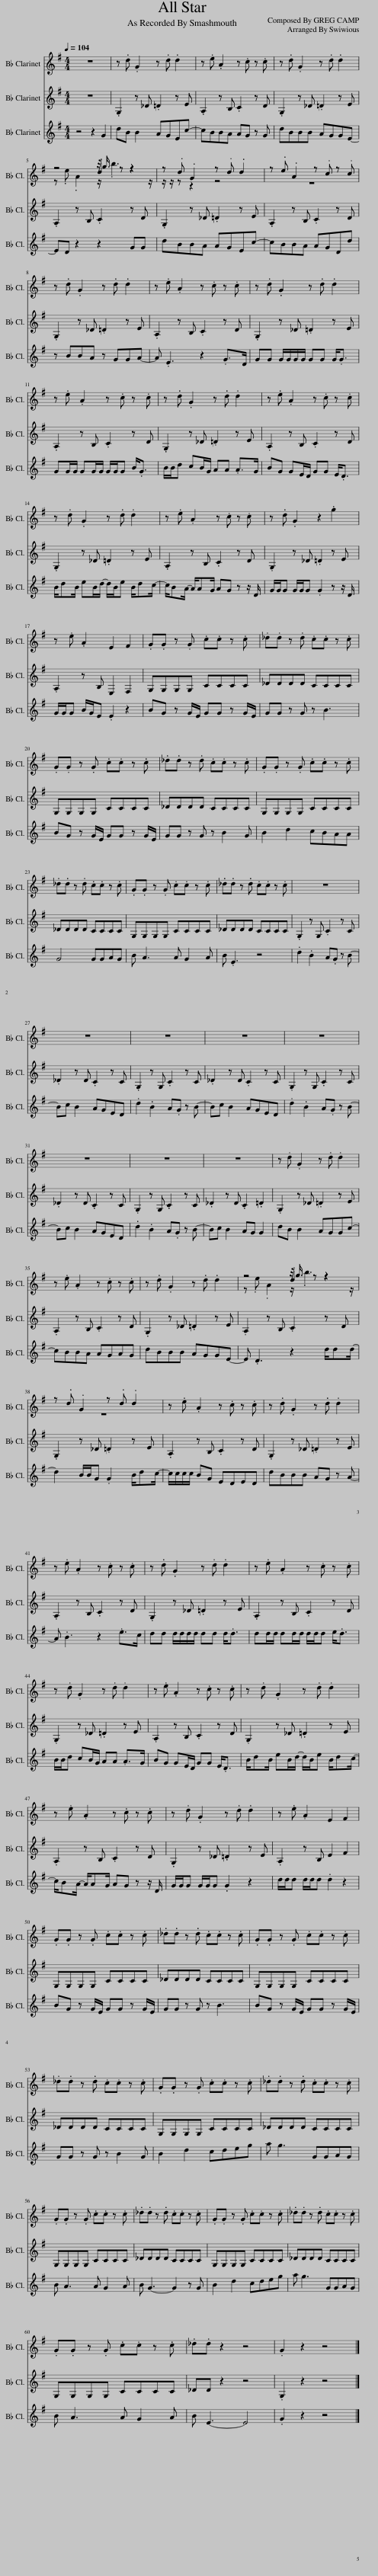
X:1
%%score ( 1 2 3 ) 4 5
L:1/8
Q:1/4=104
M:4/4
I:linebreak $
K:none
V:1 treble transpose=-2
V:2 treble transpose="-2 "
V:3 treble transpose="-2 "
V:4 treble transpose=-2
V:5 treble transpose=-2
V:1
[K:G] z8 | z .d .G2 z .d .d2 | z .e .A2 z .c z .c | z .d .G2 z .d .d2 |$ z4 z/4 g3/4 z z2 | %5
 z .d .G2 z .d .d2 | z .e .A2 z .c z .c |$ z .d .G2 z .d .d2 | z .e .A2 z .c z .c | z .d .G2 z .d .d2 |$ %10
 z .e .A2 z .c z .c | z .d .G2 z .d .d2 | z .e .A2 z .c z .c |$ z .d .G2 z .d .d2 | z .e .A2 z .c z .c | %15
 z .d .G2 z2 .g2 |$ z .e .A2 E2 F2 | .G.G z .G .c.c z .c | ._d.d z .d .c.c z .c |$ .G.G z .G .c.c z .c | %20
 ._d.d z .d .c.c z .c | .G.G z .G .c.c z .c |$ ._d.d z .d .c.c z .c | .G.G z .G .c.c z .c | ._d.d z .d .c.c z .c | %25
 z8 |$ z8 | z8 | z8 | z8 |$ %30
 z8 | z8 | z8 | z .d .G2 z .d .d2 |$ z .e .A2 z .c z .c | %35
 z .d .G2 z .d .d2 | z4 z/4 g3/4 z z2 |$ z .d .G2 z .d .d2 | z .e .A2 z .c z .c | z .d .G2 z .d .d2 |$ %40
 z .e .A2 z .c z .c | z .d .G2 z .d .d2 | z .e .A2 z .c z .c |$ z .d .G2 z .d .d2 | z .e .A2 z .c z .c | %45
 z .d .G2 z .d .d2 |$ z .e .A2 z .c z .c | z .d .G2 z .d .d2 | z .e .A2 E2 F2 |$ .G.G z .G .c.c z .c | %50
 ._d.d z .d .c.c z .c | .G.G z .G .c.c z .c |$ ._d.d z .d .c.c z .c | .G.G z .G .c.c z .c | ._d.d z .d .c.c z .c |$ %55
 .G.G z .G .c.c z .c | ._d.d z .d .c.c z .c | .G.G z .G .c.c z .c | ._d.d z .d .c.c z .c |$ .G.G z .G .c.c z .c | %60
 ._d.d z2 z4 | .G2 z2 z4 |] %62
V:2
[K:G] x8 | x8 | x8 | x8 |$ z .e .A2 z/ .b3 z/ | %5
 z/ z/ z z2 z4 | z8 |$ x8 | x8 | x8 |$ %10
 x8 | x8 | x8 |$ x8 | x8 | %15
 x8 |$ x8 | x8 | x8 |$ x8 | %20
 x8 | x8 |$ x8 | x8 | x8 | %25
 x8 |$ x8 | x8 | x8 | x8 |$ %30
 x8 | x8 | x8 | x8 |$ x8 | %35
 x8 | z .e .A2 z/ .b3 z/ |$ z8 | x8 | x8 |$ %40
 x8 | x8 | x8 |$ x8 | x8 | %45
 x8 |$ x8 | x8 | x8 |$ x8 | %50
 x8 | x8 |$ x8 | x8 | x8 |$ %55
 x8 | x8 | x8 | x8 |$ x8 | %60
 x8 | x8 |] %62
V:3
[K:G] x8 | x8 | x8 | x8 |$ z4 .d2 z2 | %5
 x8 | x8 |$ x8 | x8 | x8 |$ %10
 x8 | x8 | x8 |$ x8 | x8 | %15
 x8 |$ x8 | x8 | x8 |$ x8 | %20
 x8 | x8 |$ x8 | x8 | x8 | %25
 x8 |$ x8 | x8 | x8 | x8 |$ %30
 x8 | x8 | x8 | x8 |$ x8 | %35
 x8 | z4 .d2 z2 |$ x8 | x8 | x8 |$ %40
 x8 | x8 | x8 |$ x8 | x8 | %45
 x8 |$ x8 | x8 | x8 |$ x8 | %50
 x8 | x8 |$ x8 | x8 | x8 |$ %55
 x8 | x8 | x8 | x8 |$ x8 | %60
 x8 | x8 |] %62
V:4
[K:G] z8 | .G,2 z _D .=D2 z E | .A,2 z B, .C2 z D | .G,2 z _D .=D2 z E |$ .A,2 z B, .C2 z D | %5
 .G,2 z _D .=D2 z E | .A,2 z B, .C2 z D |$ .G,2 z _D .=D2 z E | .A,2 z B, .C2 z D | .G,2 z _D .=D2 z E |$ %10
 .A,2 z B, .C2 z D | .G,2 z _D .=D2 z E | .A,2 z B, .C2 z D |$ .G,2 z _D .=D2 z E | .A,2 z B, .C2 z D | %15
 .G,2 z _D .=D2 z E |$ .A,2 z B, E,2 F,2 | G,G,G,G, CCCC | _DDDD CCCC |$ G,G,G,G, CCCC | %20
 _DDDD CCCC | G,G,G,G, CCCC |$ _DDDD CCCC | G,G,G,G, CCCC | _DDDD CCCC | %25
 .G,2 z G, .C2 z C |$ ._D2 z D .C2 z C | .G,2 z G, .C2 z C | ._D2 z D .C2 z C | .G,2 z G, .C2 z C |$ %30
 ._D2 z D .C2 z C | .G,2 z G, .C2 z C | ._D2 z D .C2 .=D2 | .G,2 z _D .=D2 z E |$ .A,2 z B, .C2 z D | %35
 .G,2 z _D .=D2 z E | .A,2 z B, .C2 z D |$ .G,2 z _D .=D2 z E | .A,2 z B, .C2 z D | .G,2 z _D .=D2 z E |$ %40
 .A,2 z B, .C2 z D | .G,2 z _D .=D2 z E | .A,2 z B, .C2 z D |$ .G,2 z _D .=D2 z E | .A,2 z B, .C2 z D | %45
 .G,2 z _D .=D2 z E |$ .A,2 z B, .C2 z D | .G,2 z _D .=D2 z E | .A,2 z B, E2 F2 |$ G,G,G,G, CCCC | %50
 _DDDD CCCC | G,G,G,G, CCCC |$ _DDDD CCCC | G,G,G,G, CCCC | _DDDD CCCC |$ %55
 G,G,G,G, CCCC | _DDDD CCCC | G,G,G,G, CCCC | _DDDD CCCC |$ G,G,G,G, CCCC | %60
 _DD z2 z4 | .G,2 z2 z4 |] %62
V:5
[K:G] z4 z2 G2 | dB B2 AGEc- | cBBA AG z G | dBBB AGGE- |$ ED z2 z2 GG | %5
 dBBA AGEc- | cBBA AGDd |$ z BBA z GGA- | A .E3 z2 .G>D | GG G/G/G/G/ GG G<.G |$ %10
 GG/G/ GG/G/ G/G/G B<.G | B/B/d cB/G/ AA .A>G | BG GE/D/ GG E<.D |$ B/dB/ eB/d/- d/B/e B/dc/- | c/BA/- A/AG/ AG z z/ D/ | %15
 G/G/G G/G/G .G2 z z/ D/ |$ G/G/G B/G/E .E2 z2 | BG z G/E/ GG z G/E/ | GG z G z B3 |$ BG z G/E/ GG z G/E/ | %20
 GG z G z B2 G | B2 d2 cBAA |$ G4 GGAG | B A3 A G2 A | B .E3 z4 | %25
 .d2 .B2 A.G z B- |$ Bc B2 AGED | .d2 .B2 A.G z B- | Bc B2 AGED | .d2 .B2 A.G z B- |$ %30
 Bc B2 AGED | .d2 .B2 A.G z B- | Bc B2 AG G2 | dB B2 AGGc- |$ cBBA AGAG | %35
 dBBB AGGE- | E .D3 z2 d/dd/- |$ d2 B/B/G .G2 B/dc/- | c/c/c/c/ BG EDED | dBBB AG z A- |$ %40
 A .B3 z2 .e>c | dd d/d/d/d/ dd d<.d | dd/d/ dd/d/ d/d/d e<.d |$ B/B/d cB/G/ AA .A>G | BG GE/D/ GG E<.D | %45
 B/dB/ eB/d/- d/B/e B/dc/- |$ c/BA/- A/AG/ AG z z/ D/ | G/G/G G/G/G .G2 z2 | d/d/d d/d/d .d2 z2 |$ BG z G/E/ GG z G/E/ | %50
 GG z G z B3 | BG z G/E/ GG z G/E/ |$ GG z G z B2 G | B2 d2 cdeg | a g3 GGAG |$ %55
 B A3 A G2 A | B G3- G2 z G | B2 d2 cdeg | a g3 GGAG |$ B A3 A G2 A | %60
 B E3- E4 | .G2 z2 z4 |] %62
